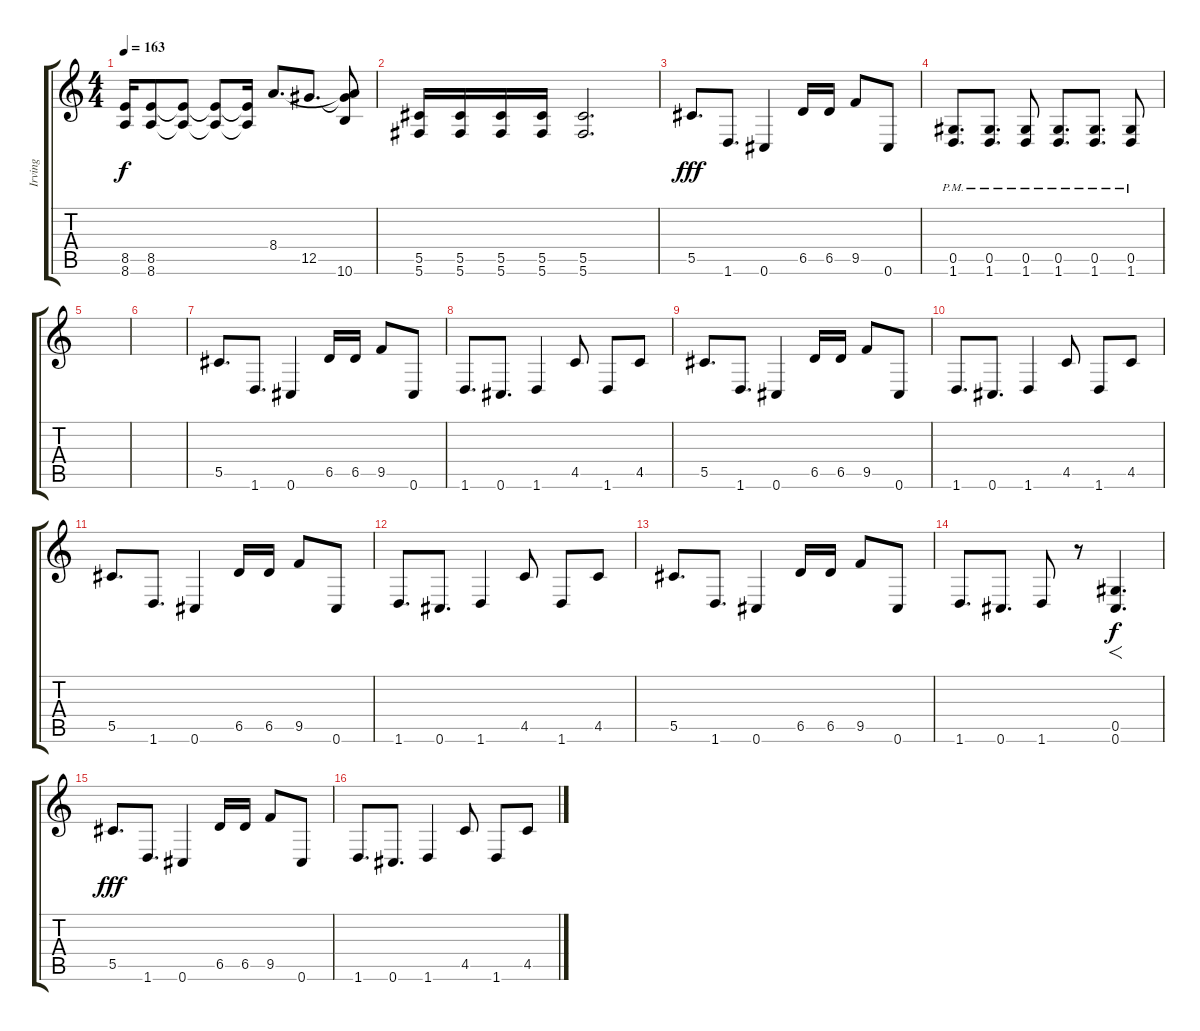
\track ("Irving" "Irving") {instrument distortionguitar}
\staff {score tabs}
\tuning (Eb4 Bb3 Gb3 Db3 Ab2 Db2) {hide}
\ts (4 4)
\tempo 163
\clef g2
\ks c
(8.5 8.6).16{dy f} (8.5 8.6).8 (8.5{t} 8.6{t}).8 (8.5{t} 8.6{t}).8 (8.5{t} 8.6{t}).16 8.4.8{d} 12.5.8{d} (8.4{t} 12.5{t} 10.6).8 |
(5.5 5.6).16 (5.5 5.6).16 (5.5 5.6).16 (5.5 5.6).16 (5.5 5.6).2{d} |
5.5.8{d dy fff} 1.6.8{d} 0.6.4 6.5.16 6.5.16 9.5.8 0.6.8 |
(0.5{pm} 1.6{pm}).8{d} (0.5{pm} 1.6{pm}).8{d} (0.5{pm} 1.6{pm}).8 (0.5{pm} 1.6{pm}).8{d} (0.5{pm} 1.6{pm}).8{d} (0.5{pm} 1.6{pm}).8 |
|
|
5.5.8{d} 1.6.8{d} 0.6.4 6.5.16 6.5.16 9.5.8 0.6.8 |
1.6.8{d} 0.6.8{d} 1.6.4 4.5.8 1.6.8 4.5.8 |
5.5.8{d} 1.6.8{d} 0.6.4 6.5.16 6.5.16 9.5.8 0.6.8 |
1.6.8{d} 0.6.8{d} 1.6.4 4.5.8 1.6.8 4.5.8 |
5.5.8{d} 1.6.8{d} 0.6.4 6.5.16 6.5.16 9.5.8 0.6.8 |
1.6.8{d} 0.6.8{d} 1.6.4 4.5.8 1.6.8 4.5.8 |
5.5.8{d} 1.6.8{d} 0.6.4 6.5.16 6.5.16 9.5.8 0.6.8 |
1.6.8{d} 0.6.8{d} 1.6.8 r.8 (0.5 0.6).4{f d dy f} |
5.5.8{d dy fff} 1.6.8{d} 0.6.4 6.5.16 6.5.16 9.5.8 0.6.8 |
1.6.8{d} 0.6.8{d} 1.6.4 4.5.8 1.6.8 4.5.8
